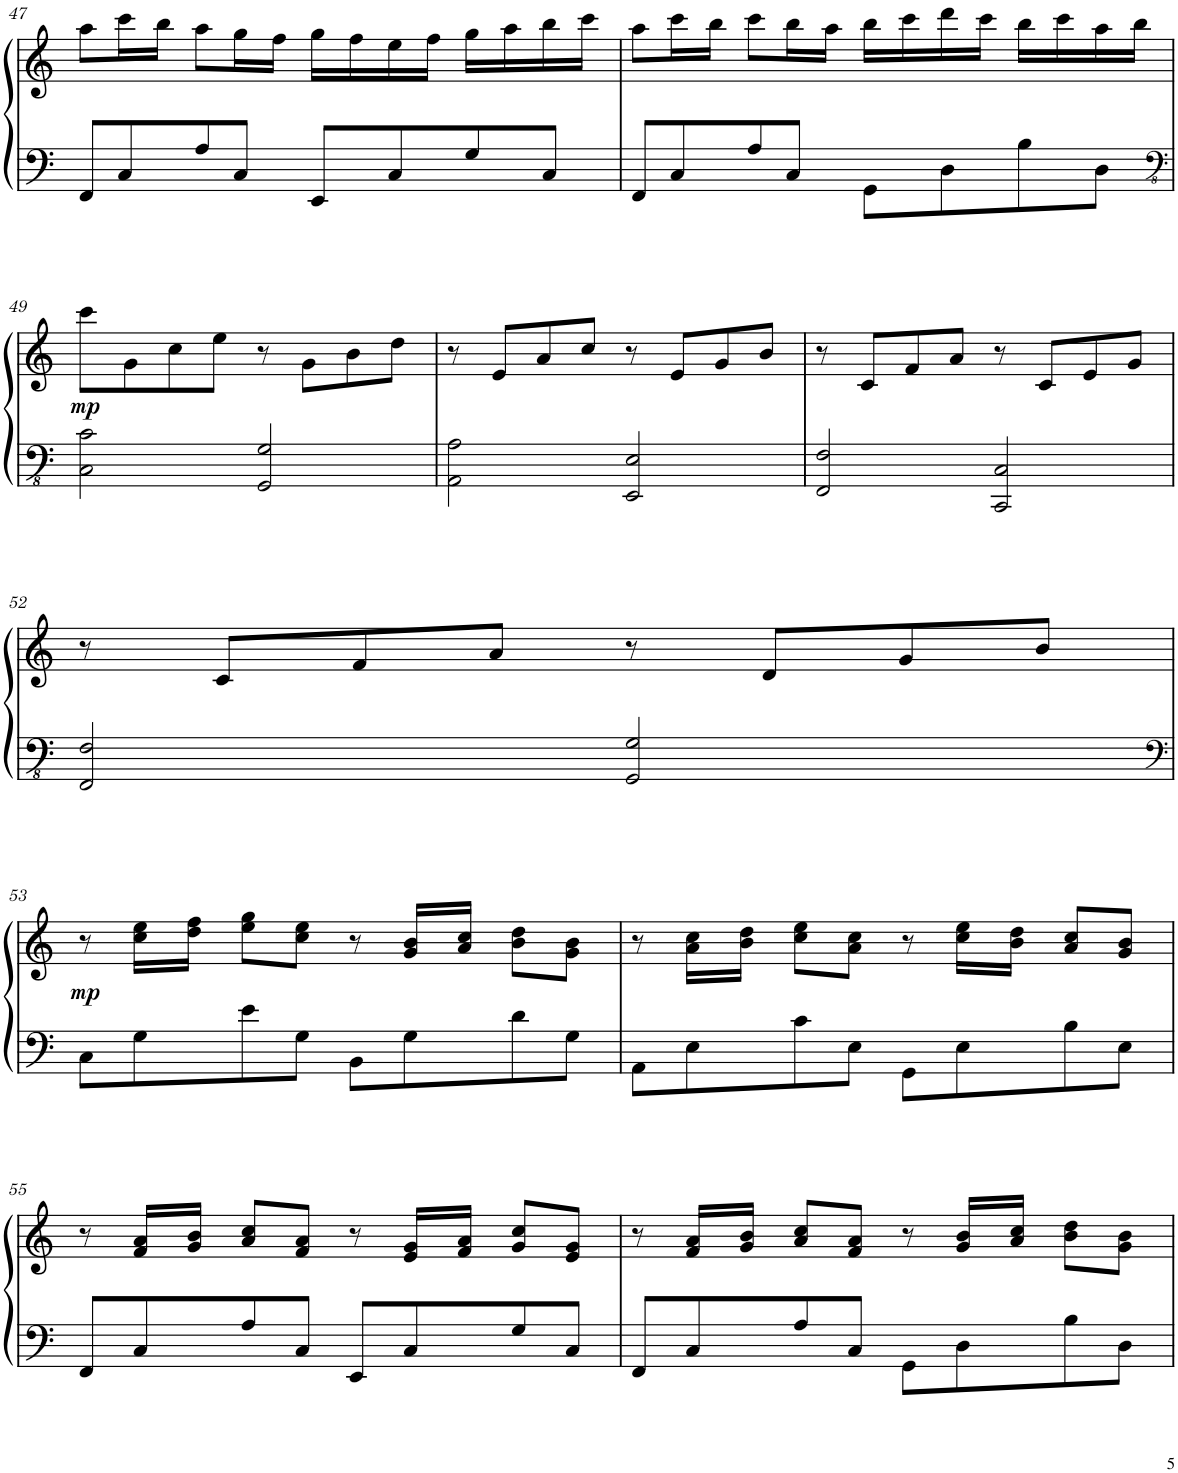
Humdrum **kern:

**kern	**kern	**dynam
*part1	*part1	*part1
*staff2	*staff1	*staff1/2
*I"Piano	*	*
*I'Pno.	*	*
!!LO:PB:g=z
*clefF4	*clefG2	*
*k[]	*k[]	*
*M4/4	*M4/4	*
=47	=47	=47
8FF/L	8aa\L	.
8C/	16ccc\L	.
.	16bb\JJ	.
8A/	8aa\L	.
8C/J	16gg\L	.
.	16ff\JJ	.
8EE/L	16gg\LL	.
.	16ff\	.
8C/	16ee\	.
.	16ff\JJ	.
8G/	16gg\LL	.
.	16aa\	.
8C/J	16bb\	.
.	16ccc\JJ	.
=48	=48	=48
8FF/L	8aa\L	.
8C/	16ccc\L	.
.	16bb\JJ	.
8A/	8ccc\L	.
8C/J	16bb\L	.
.	16aa\JJ	.
8GG\L	16bb\LL	.
.	16ccc\	.
8D\	16ddd\	.
.	16ccc\JJ	.
8B\	16bb\LL	.
.	16ccc\	.
8D\J	16aa\	.
.	16bb\JJ	.
!!LO:LB:g=z
=49	=49	=49
*clefFv4	*	*
!	!	!LO:DY:b
2CC\ 2C\	8ccc\L	mp
.	8g\	.
.	8cc\	.
.	8ee\J	.
2GGG/ 2GG/	8r	.
.	8g\L	.
.	8b\	.
.	8dd\J	.
=50	=50	=50
2AAA\ 2AA\	8r	.
.	8e/L	.
.	8a/	.
.	8cc/J	.
2EEE/ 2EE/	8r	.
.	8e/L	.
.	8g/	.
.	8b/J	.
=51	=51	=51
2FFF/ 2FF/	8r	.
.	8c/L	.
.	8f/	.
.	8a/J	.
2CCC/ 2CC/	8r	.
.	8c/L	.
.	8e/	.
.	8g/J	.
!!LO:LB:g=z
=52	=52	=52
2FFF/ 2FF/	8r	.
.	8c/L	.
.	8f/	.
.	8a/J	.
2GGG/ 2GG/	8r	.
.	8d/L	.
.	8g/	.
.	8b/J	.
!!LO:LB:g=z
=53	=53	=53
*clefF4	*	*
!	!	!LO:DY:b
8C\L	8r	mp
8G\	16cc\ 16ee\LL	.
.	16dd\ 16ff\JJ	.
8e\	8ee\ 8gg\L	.
8G\J	8cc\ 8ee\J	.
8BB\L	8r	.
8G\	16g/ 16b/LL	.
.	16a/ 16cc/JJ	.
8d\	8b\ 8dd\L	.
8G\J	8g\ 8b\J	.
=54	=54	=54
8AA\L	8r	.
8E\	16a\ 16cc\LL	.
.	16b\ 16dd\JJ	.
8c\	8cc\ 8ee\L	.
8E\J	8a\ 8cc\J	.
8GG\L	8r	.
8E\	16cc\ 16ee\LL	.
.	16b\ 16dd\JJ	.
8B\	8a/ 8cc/L	.
8E\J	8g/ 8b/J	.
!!LO:LB:g=z
=55	=55	=55
8FF/L	8r	.
8C/	16f/ 16a/LL	.
.	16g/ 16b/JJ	.
8A/	8a/ 8cc/L	.
8C/J	8f/ 8a/J	.
8EE/L	8r	.
8C/	16e/ 16g/LL	.
.	16f/ 16a/JJ	.
8G/	8g/ 8cc/L	.
8C/J	8e/ 8g/J	.
=56	=56	=56
8FF/L	8r	.
8C/	16f/ 16a/LL	.
.	16g/ 16b/JJ	.
8A/	8a/ 8cc/L	.
8C/J	8f/ 8a/J	.
8GG\L	8r	.
8D\	16g/ 16b/LL	.
.	16a/ 16cc/JJ	.
8B\	8b\ 8dd\L	.
8D\J	8g\ 8b\J	.
=	=	=
*-	*-	*-
